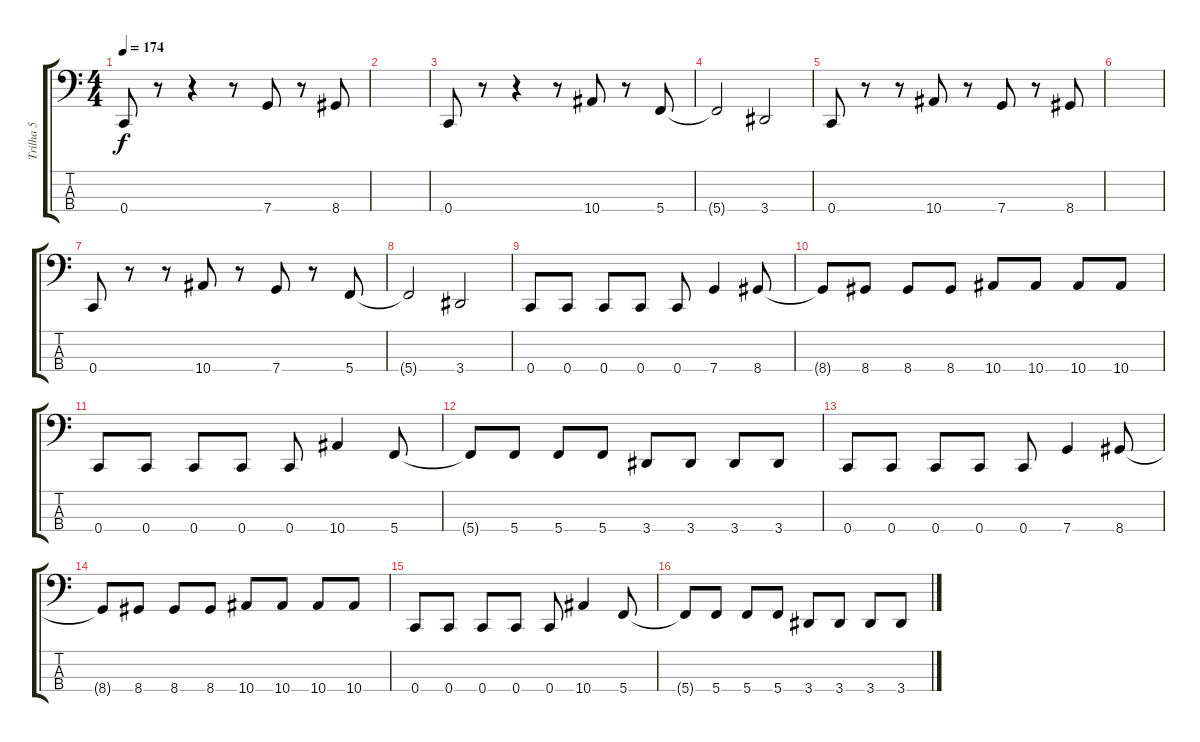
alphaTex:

\track ("Trilha 5" "Trilha 5") {instrument electricbasspick}
\staff {score tabs}
\tuning (F2 C2 G1 C1) {hide}
\ts (4 4)
\tempo 174
\clef f4
\ks c
0.4.8{dy f instrument electricbasspick} r.8 r.4 r.8 7.4.8 r.8 8.4.8 |
|
0.4.8 r.8 r.4 r.8 10.4.8 r.8 5.4.8 |
5.4{t}.2 3.4.2 |
0.4.8 r.8 r.8 10.4.8 r.8 7.4.8 r.8 8.4.8 |
|
0.4.8 r.8 r.8 10.4.8 r.8 7.4.8 r.8 5.4.8 |
5.4{t}.2 3.4.2 |
0.4.8 0.4.8 0.4.8 0.4.8 0.4.8 7.4.4 8.4.8 |
8.4{t}.8 8.4.8 8.4.8 8.4.8 10.4.8 10.4.8 10.4.8 10.4.8 |
0.4.8 0.4.8 0.4.8 0.4.8 0.4.8 10.4.4 5.4.8 |
5.4{t}.8 5.4.8 5.4.8 5.4.8 3.4.8 3.4.8 3.4.8 3.4.8 |
0.4.8 0.4.8 0.4.8 0.4.8 0.4.8 7.4.4 8.4.8 |
8.4{t}.8 8.4.8 8.4.8 8.4.8 10.4.8 10.4.8 10.4.8 10.4.8 |
0.4.8 0.4.8 0.4.8 0.4.8 0.4.8 10.4.4 5.4.8 |
5.4{t}.8 5.4.8 5.4.8 5.4.8 3.4.8 3.4.8 3.4.8 3.4.8
